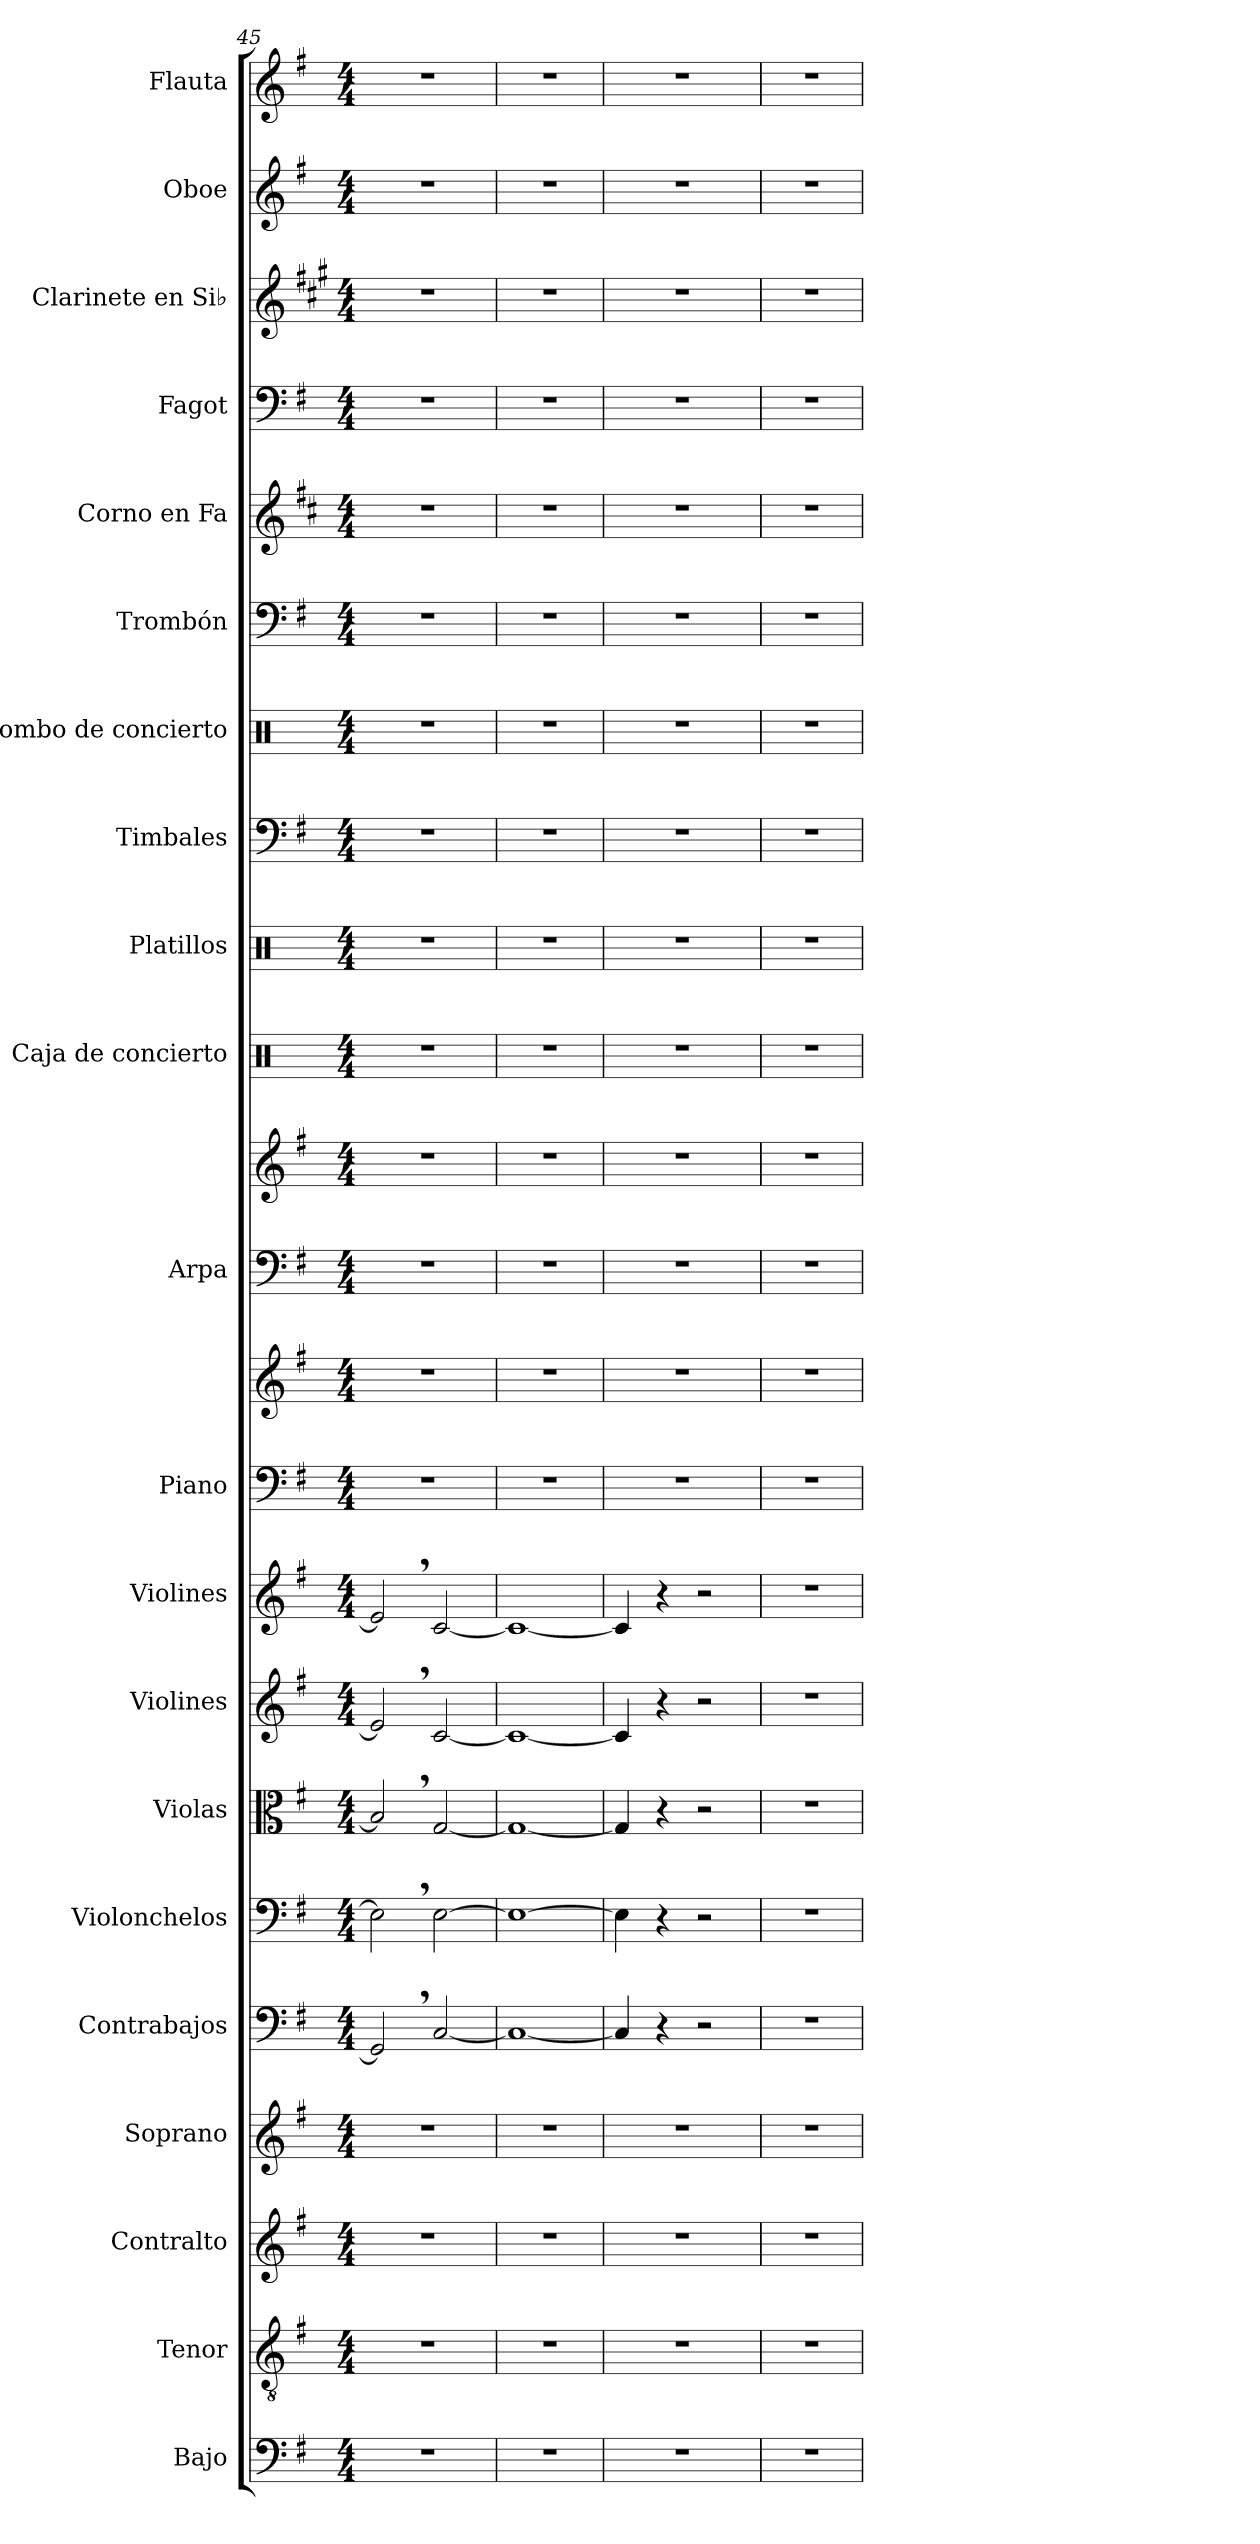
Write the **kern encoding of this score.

**kern	**kern	**kern	**kern	**kern	**kern	**kern	**kern	**kern	**kern	**kern	**kern	**kern	**kern	**kern	**kern	**kern	**kern	**kern	**kern	**kern	**kern	**kern
*part21	*part20	*part19	*part18	*part17	*part16	*part15	*part14	*part13	*part12	*part12	*part11	*part11	*part10	*part9	*part8	*part7	*part6	*part5	*part4	*part3	*part2	*part1
*staff23	*staff22	*staff21	*staff20	*staff19	*staff18	*staff17	*staff16	*staff15	*staff14	*staff13	*staff12	*staff11	*staff10	*staff9	*staff8	*staff7	*staff6	*staff5	*staff4	*staff3	*staff2	*staff1
*I"Bajo	*I"Tenor	*I"Contralto	*I"Soprano	*I"Contrabajos	*I"Violonchelos	*I"Violas	*I"Violines	*I"Violines	*I"Piano	*	*I"Arpa	*	*I"Caja de concierto	*I"Platillos	*I"Timbales	*I"Bombo de concierto	*I"Trombón	*I"Corno en Fa	*I"Fagot	*I"Clarinete en Si♭	*I"Oboe	*I"Flauta
*I'B.	*I'T.	*I'C.	*I'S.	*I'Cbs.	*I'Vcs.	*I'Vlas.	*I'Vlns.	*I'Vlns.	*I'Pno.	*	*I'Arp.	*	*	*I'Plat.	*I'Timb.	*I'Bom. Conc.	*I'Tbn.	*I'Cor. Fa	*I'Fag.	*I'Cl. Si♭	*I'Ob.	*I'Fl.
*clefF4	*clefGv2	*clefG2	*clefG2	*clefF4	*clefF4	*clefC3	*clefG2	*clefG2	*clefF4	*clefG2	*clefF4	*clefG2	*clefX	*clefX	*clefF4	*clefX	*clefF4	*clefG2	*clefF4	*clefG2	*clefG2	*clefG2
*	*	*	*	*ITrd7c12	*	*	*	*	*	*	*	*	*	*	*	*	*	*ITrd4c7	*	*ITrd1c2	*	*
*k[f#]	*k[f#]	*k[f#]	*k[f#]	*k[f#]	*k[f#]	*k[f#]	*k[f#]	*k[f#]	*k[f#]	*k[f#]	*k[f#]	*k[f#]	*k[]	*k[]	*k[f#]	*k[]	*k[f#]	*k[f#]	*k[f#]	*k[f#]	*k[f#]	*k[f#]
*M4/4	*M4/4	*M4/4	*M4/4	*M4/4	*M4/4	*M4/4	*M4/4	*M4/4	*M4/4	*M4/4	*M4/4	*M4/4	*M4/4	*M4/4	*M4/4	*M4/4	*M4/4	*M4/4	*M4/4	*M4/4	*M4/4	*M4/4
=45	=45	=45	=45	=45	=45	=45	=45	=45	=45	=45	=45	=45	=45	=45	=45	=45	=45	=45	=45	=45	=45	=45
1r	1r	1r	1r	2GGG,/]	2E,\]	2B,/]	2e,/]	2e,/]	1r	1r	1r	1r	1r	1r	1r	1r	1r	1r	1r	1r	1r	1r
.	.	.	.	[2CC/	[2E\	[2G/	[2c/	[2c/	.	.	.	.	.	.	.	.	.	.	.	.	.	.
=46	=46	=46	=46	=46	=46	=46	=46	=46	=46	=46	=46	=46	=46	=46	=46	=46	=46	=46	=46	=46	=46	=46
1r	1r	1r	1r	1CC_	1E_	1G_	1c_	1c_	1r	1r	1r	1r	1r	1r	1r	1r	1r	1r	1r	1r	1r	1r
=47	=47	=47	=47	=47	=47	=47	=47	=47	=47	=47	=47	=47	=47	=47	=47	=47	=47	=47	=47	=47	=47	=47
1r	1r	1r	1r	4CC/]	4E\]	4G/]	4c/]	4c/]	1r	1r	1r	1r	1r	1r	1r	1r	1r	1r	1r	1r	1r	1r
.	.	.	.	4r	4r	4r	4r	4r	.	.	.	.	.	.	.	.	.	.	.	.	.	.
.	.	.	.	2r	2r	2r	2r	2r	.	.	.	.	.	.	.	.	.	.	.	.	.	.
=48	=48	=48	=48	=48	=48	=48	=48	=48	=48	=48	=48	=48	=48	=48	=48	=48	=48	=48	=48	=48	=48	=48
1r	1r	1r	1r	1r	1r	1r	1r	1r	1r	1r	1r	1r	1r	1r	1r	1r	1r	1r	1r	1r	1r	1r
=	=	=	=	=	=	=	=	=	=	=	=	=	=	=	=	=	=	=	=	=	=	=
*-	*-	*-	*-	*-	*-	*-	*-	*-	*-	*-	*-	*-	*-	*-	*-	*-	*-	*-	*-	*-	*-	*-
